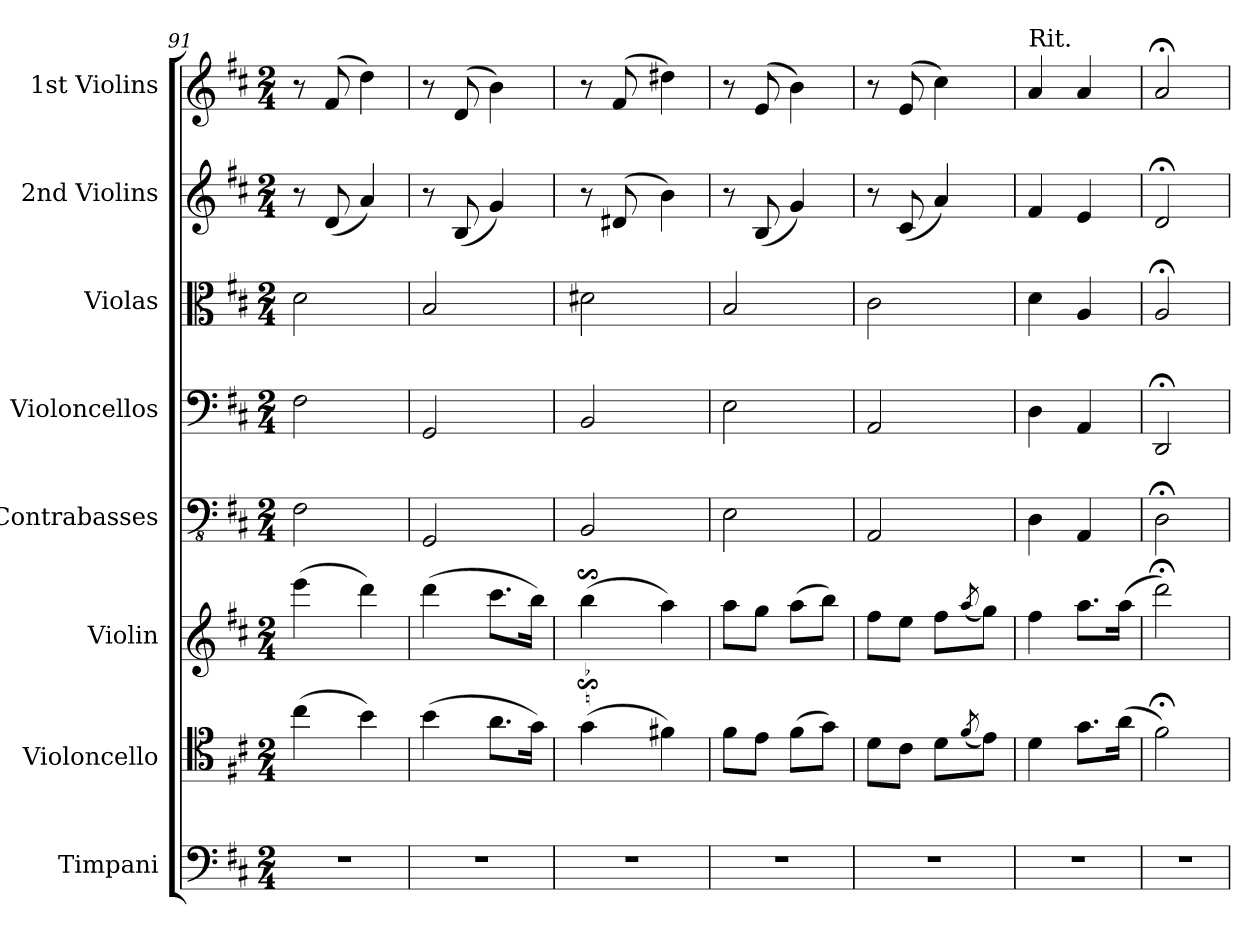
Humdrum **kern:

**kern	**kern	**kern	**kern	**kern	**kern	**kern	**kern
*part8	*part7	*part6	*part5	*part4	*part3	*part2	*part1
*staff8	*staff7	*staff6	*staff5	*staff4	*staff3	*staff2	*staff1
*I"Timpani	*I"Violoncello	*I"Violin	*I"Contrabasses	*I"Violoncellos	*I"Violas	*I"2nd Violins	*I"1st Violins
*I'Timp.	*I'Vc.	*I'Vln.	*I'Cbs.	*I'Vcs.	*I'Vlas.	*I'2 Vlns.	*I'1 Vlns.
*clefF4	*clefC4	*clefG2	*clefFv4	*clefF4	*clefC3	*clefG2	*clefG2
*k[f#c#]	*k[f#c#]	*k[f#c#]	*k[f#c#]	*k[f#c#]	*k[f#c#]	*k[f#c#]	*k[f#c#]
*M2/4	*M2/4	*M2/4	*M2/4	*M2/4	*M2/4	*M2/4	*M2/4
=91	=91	=91	=91	=91	=91	=91	=91
2r	(4cc#\	(4eee\	2FF#\	2F#\	2d\	8r	8r
.	.	.	.	.	.	(8d/	(8f#/
.	4b\)	4ddd\)	.	.	.	4a/)	4dd\)
=92	=92	=92	=92	=92	=92	=92	=92
*	*	*	*	*	*	*	*MM65
2r	(4b\	(4ddd\	2GGG/	2GG/	2B/	8r	8r
.	.	.	.	.	.	(8B/	(8d/
.	8.a\L	8.ccc#\L	.	.	.	4g/)	4b\)
.	16g\Jk)	16bb\Jk)	.	.	.	.	.
=93	=93	=93	=93	=93	=93	=93	=93
*	*	*	*	*	*	*	*MM60
2r	(4gs$Ss\	(4bbs$SS\	2BBB/	2BB/	2d#X\	8r	8r
.	.	.	.	.	.	(8d#X/	(8f#/
.	4f#\)	4aa\)	.	.	.	4b\)	4dd#X\)
=94	=94	=94	=94	=94	=94	=94	=94
*	*	*	*	*	*	*	*MM55
2r	8f#\L	8aa\L	2EE\	2E\	2B/	8r	8r
.	8e\J	8gg\J	.	.	.	(8B/	(8e/
.	(8f#\L	(8aa\L	.	.	.	4g/)	4b\)
.	8g\J)	8bb\J)	.	.	.	.	.
=95	=95	=95	=95	=95	=95	=95	=95
2r	8d\L	8ff#\L	2AAA/	2AA/	2c#\	8r	8r
.	8c#\J	8ee\J	.	.	.	(8c#/	(8e/
.	8d\L	8ff#\L	.	.	.	4a/)	4cc#\)
.	(8qf#/	(8qaa/	.	.	.	.	.
.	8e\J)	8gg\J)	.	.	.	.	.
=96	=96	=96	=96	=96	=96	=96	=96
*	*	*	*	*	*	*	*MM50
!	!	!	!	!	!	!	!LO:TX:a:t=Rit.
2r	4d\	4ff#\	4DD\	4D\	4d\	4f#/	4a/
*	*	*	*	*	*	*	*MM45
.	8.g\L	8.aa\L	4AAA/	4AA/	4A/	4e/	4a/
.	(16a\Jk	(16aa\Jk	.	.	.	.	.
=97	=97	=97	=97	=97	=97	=97	=97
2r	2f#;<\)	2ddd;<\)	2DD;<\	2DD;</	2A;</	2d;</	2a;</
=	=	=	=	=	=	=	=
*-	*-	*-	*-	*-	*-	*-	*-
